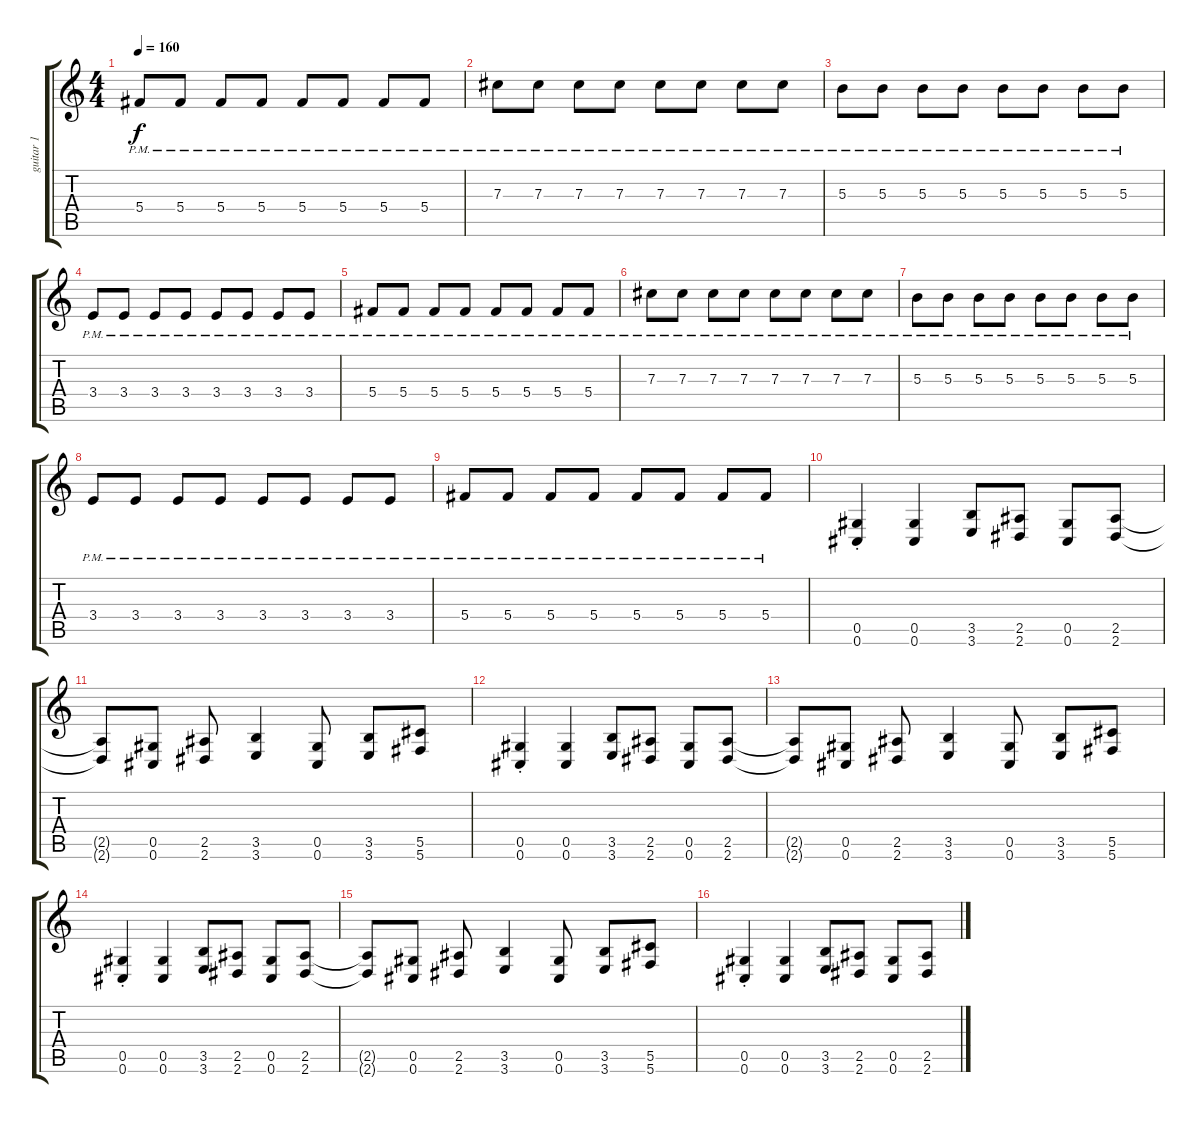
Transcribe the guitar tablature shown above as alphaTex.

\track ("guitar 1" "guitar 1") {instrument distortionguitar}
\staff {score tabs}
\tuning (Eb4 Bb3 Gb3 Db3 Ab2 Db2) {hide}
\ts (4 4)
\tempo 160
\clef g2
\ks c
5.4{pm}.8{dy f} 5.4{pm}.8 5.4{pm}.8 5.4{pm}.8 5.4{pm}.8 5.4{pm}.8 5.4{pm}.8 5.4{pm}.8 |
7.3{pm}.8 7.3{pm}.8 7.3{pm}.8 7.3{pm}.8 7.3{pm}.8 7.3{pm}.8 7.3{pm}.8 7.3{pm}.8 |
5.3{pm}.8 5.3{pm}.8 5.3{pm}.8 5.3{pm}.8 5.3{pm}.8 5.3{pm}.8 5.3{pm}.8 5.3{pm}.8 |
3.4{pm}.8 3.4{pm}.8 3.4{pm}.8 3.4{pm}.8 3.4{pm}.8 3.4{pm}.8 3.4{pm}.8 3.4{pm}.8 |
5.4{pm}.8 5.4{pm}.8 5.4{pm}.8 5.4{pm}.8 5.4{pm}.8 5.4{pm}.8 5.4{pm}.8 5.4{pm}.8 |
7.3{pm}.8 7.3{pm}.8 7.3{pm}.8 7.3{pm}.8 7.3{pm}.8 7.3{pm}.8 7.3{pm}.8 7.3{pm}.8 |
5.3{pm}.8 5.3{pm}.8 5.3{pm}.8 5.3{pm}.8 5.3{pm}.8 5.3{pm}.8 5.3{pm}.8 5.3{pm}.8 |
3.4{pm}.8 3.4{pm}.8 3.4{pm}.8 3.4{pm}.8 3.4{pm}.8 3.4{pm}.8 3.4{pm}.8 3.4{pm}.8 |
5.4{pm}.8 5.4{pm}.8 5.4{pm}.8 5.4{pm}.8 5.4{pm}.8 5.4{pm}.8 5.4{pm}.8 5.4{pm}.8 |
(0.5{st} 0.6{st}).4 (0.5 0.6).4 (3.5 3.6).8 (2.5 2.6).8 (0.5 0.6).8 (2.5 2.6).8 |
(2.5{t} 2.6{t}).8 (0.5 0.6).8 (2.5 2.6).8 (3.5 3.6).4 (0.5 0.6).8 (3.5 3.6).8 (5.5 5.6).8 |
(0.5{st} 0.6{st}).4 (0.5 0.6).4 (3.5 3.6).8 (2.5 2.6).8 (0.5 0.6).8 (2.5 2.6).8 |
(2.5{t} 2.6{t}).8 (0.5 0.6).8 (2.5 2.6).8 (3.5 3.6).4 (0.5 0.6).8 (3.5 3.6).8 (5.5 5.6).8 |
(0.5{st} 0.6{st}).4 (0.5 0.6).4 (3.5 3.6).8 (2.5 2.6).8 (0.5 0.6).8 (2.5 2.6).8 |
(2.5{t} 2.6{t}).8 (0.5 0.6).8 (2.5 2.6).8 (3.5 3.6).4 (0.5 0.6).8 (3.5 3.6).8 (5.5 5.6).8 |
(0.5{st} 0.6{st}).4 (0.5 0.6).4 (3.5 3.6).8 (2.5 2.6).8 (0.5 0.6).8 (2.5 2.6).8
